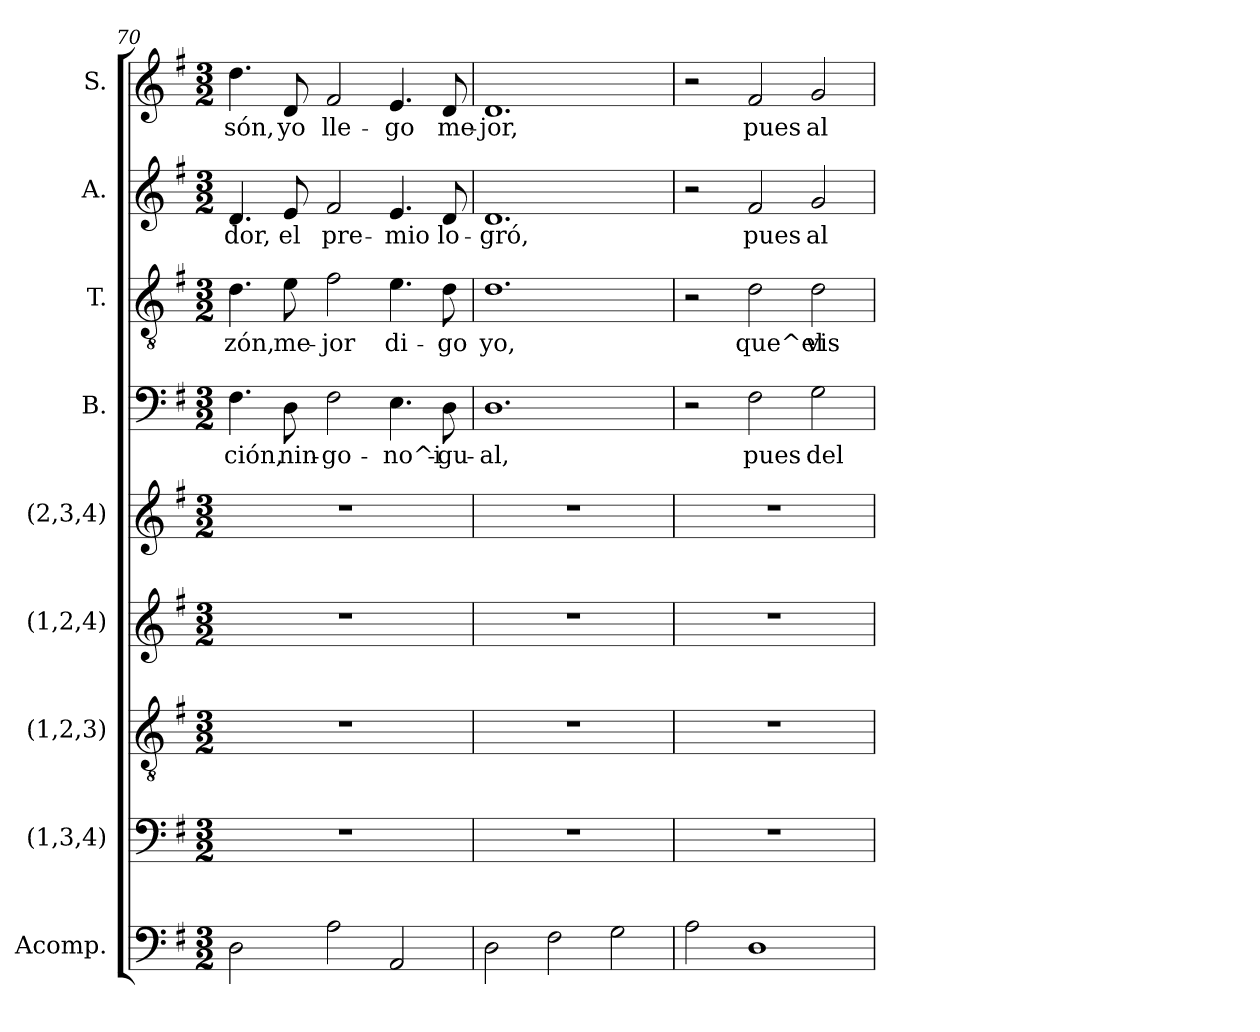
**kern	**kern	**kern	**kern	**kern	**kern	**text	**kern	**text	**kern	**text	**kern	**text
*part9	*part8	*part7	*part6	*part5	*part4	*part4	*part3	*part3	*part2	*part2	*part1	*part1
*staff9	*staff8	*staff7	*staff6	*staff5	*staff4	*staff4	*staff3	*staff3	*staff2	*staff2	*staff1	*staff1
*I"Acomp.	*I"(1,3,4)	*I"(1,2,3)	*I"(1,2,4)	*I"(2,3,4)	*I"B.	*	*I"T.	*	*I"A.	*	*I"S.	*
*I'Acomp.	*	*	*	*	*I'B. (2ª)	*	*I'T. (4ª)	*	*I'A. (3ª)	*	*I'S. (1ª)	*
*clefF4	*clefF4	*clefGv2	*clefG2	*clefG2	*clefF4	*	*clefGv2	*	*clefG2	*	*clefG2	*
*k[f#]	*k[f#]	*k[f#]	*k[f#]	*k[f#]	*k[f#]	*	*k[f#]	*	*k[f#]	*	*k[f#]	*
*G:	*G:	*G:	*G:	*G:	*G:	*	*G:	*	*G:	*	*G:	*
*M3/2	*M3/2	*M3/2	*M3/2	*M3/2	*M3/2	*	*M3/2	*	*M3/2	*	*M3/2	*
=70	=70	=70	=70	=70	=70	=70	=70	=70	=70	=70	=70	=70
!	!	!	!	!	!	!LO:LY:b:cj	!	!LO:LY:b:cj	!	!LO:LY:b:cj	!	!LO:LY:b:cj
2D\	1.r	1.r	1.r	1.r	4.F#\	-ción,	4.d\	-zón,	4.d/	-dor,	4.dd\	-són,
!	!	!	!	!	!	!LO:LY:b:cj	!	!LO:LY:b:cj	!	!LO:LY:b:cj	!	!LO:LY:b:cj
.	.	.	.	.	8D\	nin-	8e\	me-	8e/	el	8d/	yo
!	!	!	!	!	!	!LO:LY:b:cj	!	!LO:LY:b:cj	!	!LO:LY:b:cj	!	!LO:LY:b:cj
2A\	.	.	.	.	2F#\	-go-	2f#\	-jor	2f#/	pre-	2f#/	lle-
!	!	!	!	!	!	!LO:LY:b:cj	!	!LO:LY:b:cj	!	!LO:LY:b:cj	!	!LO:LY:b:cj
2AA/	.	.	.	.	4.E\	-no^i-	4.e\	di-	4.e/	-mio	4.e/	-go
!	!	!	!	!	!	!LO:LY:b:cj	!	!LO:LY:b:cj	!	!LO:LY:b:cj	!	!LO:LY:b:cj
.	.	.	.	.	8D\	-gu-	8d\	-go	8d/	lo-	8d/	me-
=71	=71	=71	=71	=71	=71	=71	=71	=71	=71	=71	=71	=71
!	!	!	!	!	!	!LO:LY:b:cj	!	!LO:LY:b:cj	!	!LO:LY:b:cj	!	!LO:LY:b:cj
2D\	1.r	1.r	1.r	1.r	1.D	-al,	1.d	yo,	1.d	-gró,	1.d	-jor,
2F#\	.	.	.	.	.	.	.	.	.	.	.	.
2G\	.	.	.	.	.	.	.	.	.	.	.	.
=72	=72	=72	=72	=72	=72	=72	=72	=72	=72	=72	=72	=72
2A\	1.r	1.r	1.r	1.r	2r	.	2r	.	2r	.	2r	.
!	!	!	!	!	!	!LO:LY:b:cj	!	!LO:LY:b:cj	!	!LO:LY:b:cj	!	!LO:LY:b:cj
1D	.	.	.	.	2F#\	pues	2d\	que^el	2f#/	pues	2f#/	pues
!	!	!	!	!	!	!LO:LY:b:cj	!	!LO:LY:b:cj	!	!LO:LY:b:cj	!	!LO:LY:b:cj
.	.	.	.	.	2G\	del	2d\	vis-	2g/	al	2g/	al
=	=	=	=	=	=	=	=	=	=	=	=	=
*-	*-	*-	*-	*-	*-	*-	*-	*-	*-	*-	*-	*-
